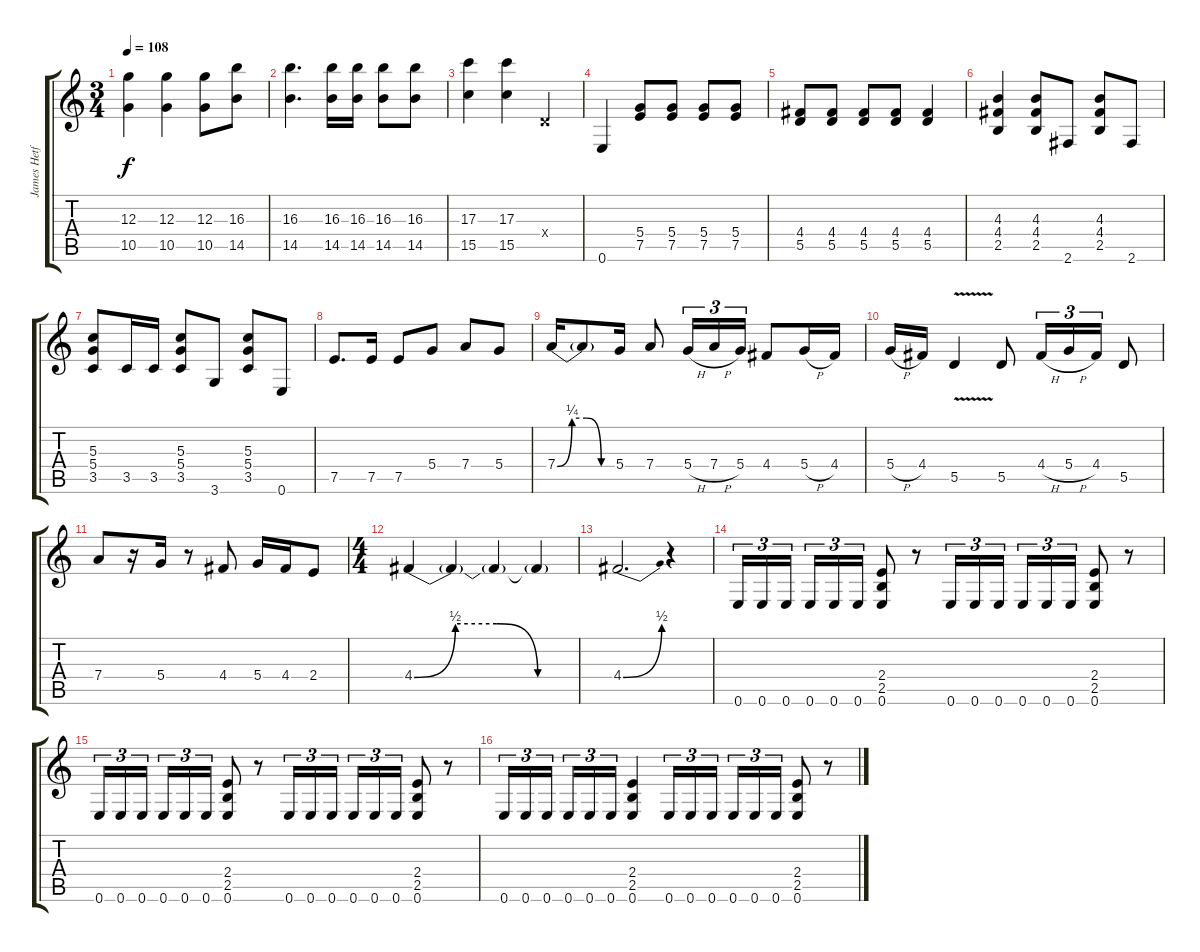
\track ("James Hetfield" "James Hetf") {instrument acousticguitarsteel}
\staff {score tabs}
\tuning (E4 B3 G3 D3 A2 E2) {hide}
\ts (3 4)
\tempo 108
\clef g2
\ks c
(12.3 10.5).4{dy f} (12.3 10.5).4 (12.3 10.5).8 (16.3 14.5).8 |
(16.3 14.5).4{d} (16.3 14.5).16 (16.3 14.5).16 (16.3 14.5).8 (16.3 14.5).8 |
(17.3 15.5).4 (17.3 15.5).4 0.4{x}.4 |
0.6.4 (5.4 7.5).8 (5.4 7.5).8 (5.4 7.5).8 (5.4 7.5).8 |
(4.4 5.5).8 (4.4 5.5).8 (4.4 5.5).8 (4.4 5.5).8 (4.4 5.5).4 |
(4.3 4.4 2.5).4 (4.3 4.4 2.5).8 2.6.8 (4.3 4.4 2.5).8 2.6.8 |
(5.3 5.4 3.5).8 3.5.16 3.5.16 (5.3 5.4 3.5).8 3.6.8 (5.3 5.4 3.5).8 0.6.8 |
7.5.8{d} 7.5.16 7.5.8 5.4.8 7.4.8 5.4.8 |
7.4{be (custom 0 0 15 1 30 1 45 0 60 0)}.16 7.4{t}.8 5.4.16 7.4.8 5.4{h}.16{tu (3 2)} 7.4{h}.16{tu (3 2)} 5.4.16{tu (3 2)} 4.4.8 5.4{h}.16 4.4.16 |
5.4{h}.16 4.4.16 5.5{v}.4 5.5.8 4.4{h}.16{tu (3 2)} 5.4{h}.16{tu (3 2)} 4.4.16{tu (3 2)} 5.5.8 |
7.4.8 r.16 5.4.16 r.8 4.4.8 5.4.16 4.4.16 2.4.8 |
\ts (4 4)
4.4{be (custom 0 0 15 2 30 2 45 0 60 0)}.4 4.4{t}.4 4.4{t}.4 4.4{t}.4 |
4.4{be (bend 0 0 60 2)}.2{d} r.4 |
0.6.16{tu (3 2)} 0.6.16{tu (3 2)} 0.6.16{tu (3 2) beam splitsecondary} 0.6.16{tu (3 2)} 0.6.16{tu (3 2)} 0.6.16{tu (3 2)} (2.4 2.5 0.6).8 r.8 0.6.16{tu (3 2)} 0.6.16{tu (3 2)} 0.6.16{tu (3 2) beam splitsecondary} 0.6.16{tu (3 2)} 0.6.16{tu (3 2)} 0.6.16{tu (3 2)} (2.4 2.5 0.6).8 r.8 |
0.6.16{tu (3 2)} 0.6.16{tu (3 2)} 0.6.16{tu (3 2) beam splitsecondary} 0.6.16{tu (3 2)} 0.6.16{tu (3 2)} 0.6.16{tu (3 2)} (2.4 2.5 0.6).8 r.8 0.6.16{tu (3 2)} 0.6.16{tu (3 2)} 0.6.16{tu (3 2) beam splitsecondary} 0.6.16{tu (3 2)} 0.6.16{tu (3 2)} 0.6.16{tu (3 2)} (2.4 2.5 0.6).8 r.8 |
0.6.16{tu (3 2)} 0.6.16{tu (3 2)} 0.6.16{tu (3 2) beam splitsecondary} 0.6.16{tu (3 2)} 0.6.16{tu (3 2)} 0.6.16{tu (3 2)} (2.4 2.5 0.6).4 0.6.16{tu (3 2)} 0.6.16{tu (3 2)} 0.6.16{tu (3 2) beam splitsecondary} 0.6.16{tu (3 2)} 0.6.16{tu (3 2)} 0.6.16{tu (3 2)} (2.4 2.5 0.6).8 r.8
